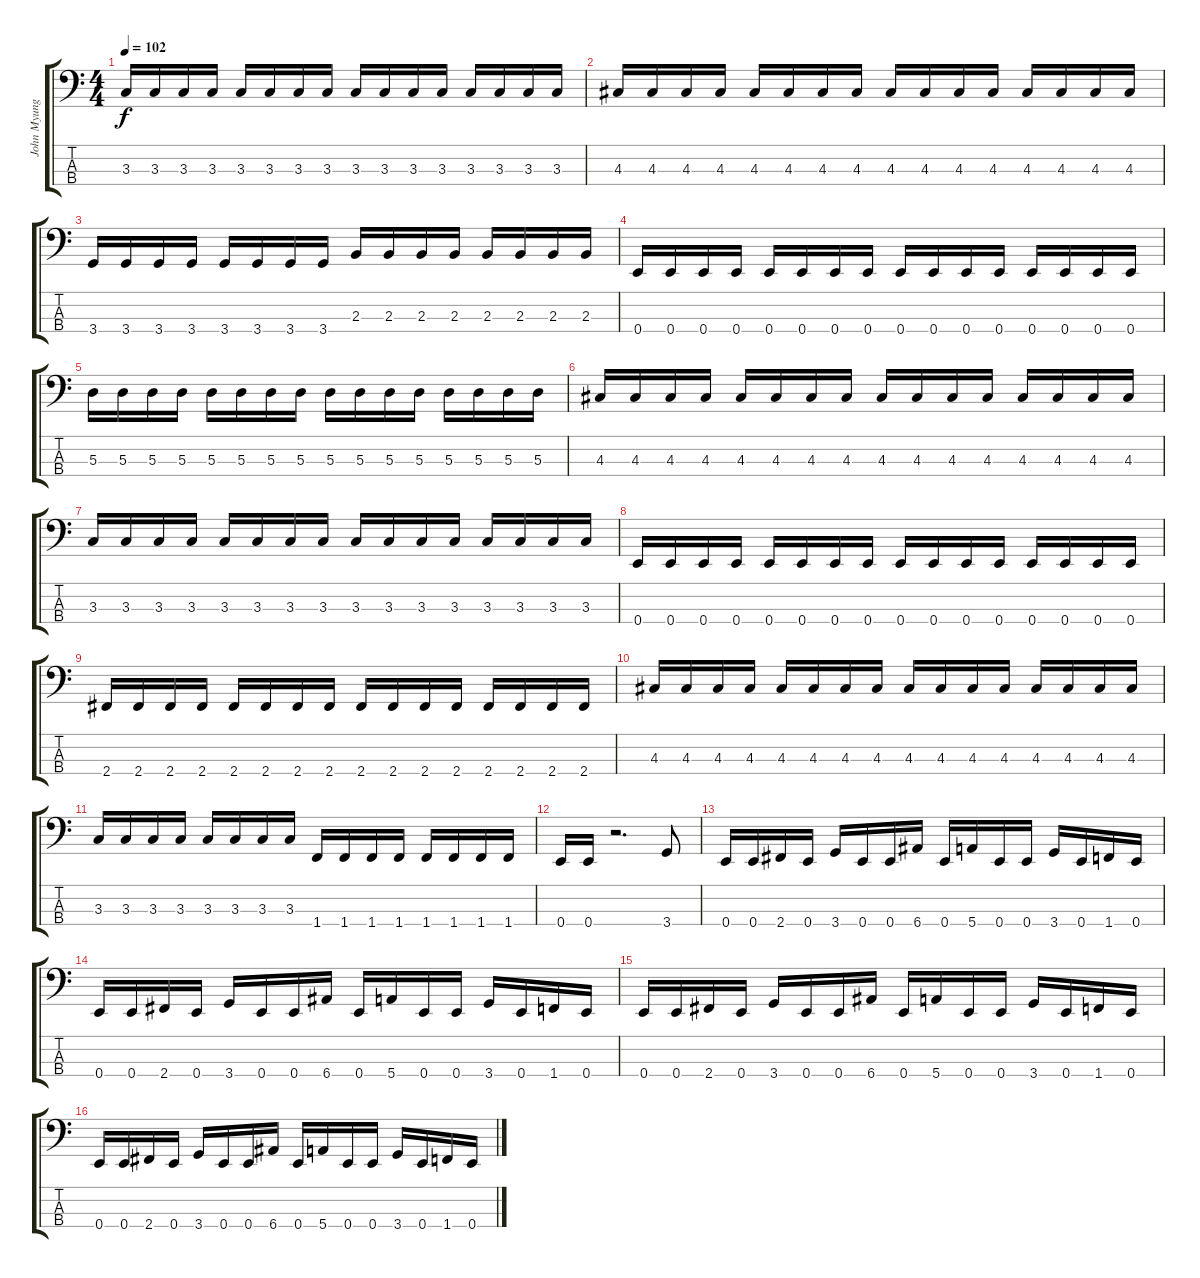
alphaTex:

\track ("John Myung Bass" "John Myung") {instrument electricbassfinger}
\staff {score tabs}
\tuning (G2 D2 A1 E1) {hide}
\ts (4 4)
\tempo 102
\clef f4
\ks c
3.3.16{dy f} 3.3.16 3.3.16 3.3.16 3.3.16 3.3.16 3.3.16 3.3.16 3.3.16 3.3.16 3.3.16 3.3.16 3.3.16 3.3.16 3.3.16 3.3.16 |
4.3.16 4.3.16 4.3.16 4.3.16 4.3.16 4.3.16 4.3.16 4.3.16 4.3.16 4.3.16 4.3.16 4.3.16 4.3.16 4.3.16 4.3.16 4.3.16 |
3.4.16 3.4.16 3.4.16 3.4.16 3.4.16 3.4.16 3.4.16 3.4.16 2.3.16 2.3.16 2.3.16 2.3.16 2.3.16 2.3.16 2.3.16 2.3.16 |
0.4.16 0.4.16 0.4.16 0.4.16 0.4.16 0.4.16 0.4.16 0.4.16 0.4.16 0.4.16 0.4.16 0.4.16 0.4.16 0.4.16 0.4.16 0.4.16 |
5.3.16 5.3.16 5.3.16 5.3.16 5.3.16 5.3.16 5.3.16 5.3.16 5.3.16 5.3.16 5.3.16 5.3.16 5.3.16 5.3.16 5.3.16 5.3.16 |
4.3.16 4.3.16 4.3.16 4.3.16 4.3.16 4.3.16 4.3.16 4.3.16 4.3.16 4.3.16 4.3.16 4.3.16 4.3.16 4.3.16 4.3.16 4.3.16 |
3.3.16 3.3.16 3.3.16 3.3.16 3.3.16 3.3.16 3.3.16 3.3.16 3.3.16 3.3.16 3.3.16 3.3.16 3.3.16 3.3.16 3.3.16 3.3.16 |
0.4.16 0.4.16 0.4.16 0.4.16 0.4.16 0.4.16 0.4.16 0.4.16 0.4.16 0.4.16 0.4.16 0.4.16 0.4.16 0.4.16 0.4.16 0.4.16 |
2.4.16 2.4.16 2.4.16 2.4.16 2.4.16 2.4.16 2.4.16 2.4.16 2.4.16 2.4.16 2.4.16 2.4.16 2.4.16 2.4.16 2.4.16 2.4.16 |
4.3.16 4.3.16 4.3.16 4.3.16 4.3.16 4.3.16 4.3.16 4.3.16 4.3.16 4.3.16 4.3.16 4.3.16 4.3.16 4.3.16 4.3.16 4.3.16 |
3.3.16 3.3.16 3.3.16 3.3.16 3.3.16 3.3.16 3.3.16 3.3.16 1.4.16 1.4.16 1.4.16 1.4.16 1.4.16 1.4.16 1.4.16 1.4.16 |
0.4.16 0.4.16 r.2{d} 3.4.8 |
0.4.16 0.4.16 2.4.16 0.4.16 3.4.16 0.4.16 0.4.16 6.4.16 0.4.16 5.4.16 0.4.16 0.4.16 3.4.16 0.4.16 1.4.16 0.4.16 |
0.4.16 0.4.16 2.4.16 0.4.16 3.4.16 0.4.16 0.4.16 6.4.16 0.4.16 5.4.16 0.4.16 0.4.16 3.4.16 0.4.16 1.4.16 0.4.16 |
0.4.16 0.4.16 2.4.16 0.4.16 3.4.16 0.4.16 0.4.16 6.4.16 0.4.16 5.4.16 0.4.16 0.4.16 3.4.16 0.4.16 1.4.16 0.4.16 |
0.4.16 0.4.16 2.4.16 0.4.16 3.4.16 0.4.16 0.4.16 6.4.16 0.4.16 5.4.16 0.4.16 0.4.16 3.4.16 0.4.16 1.4.16 0.4.16
